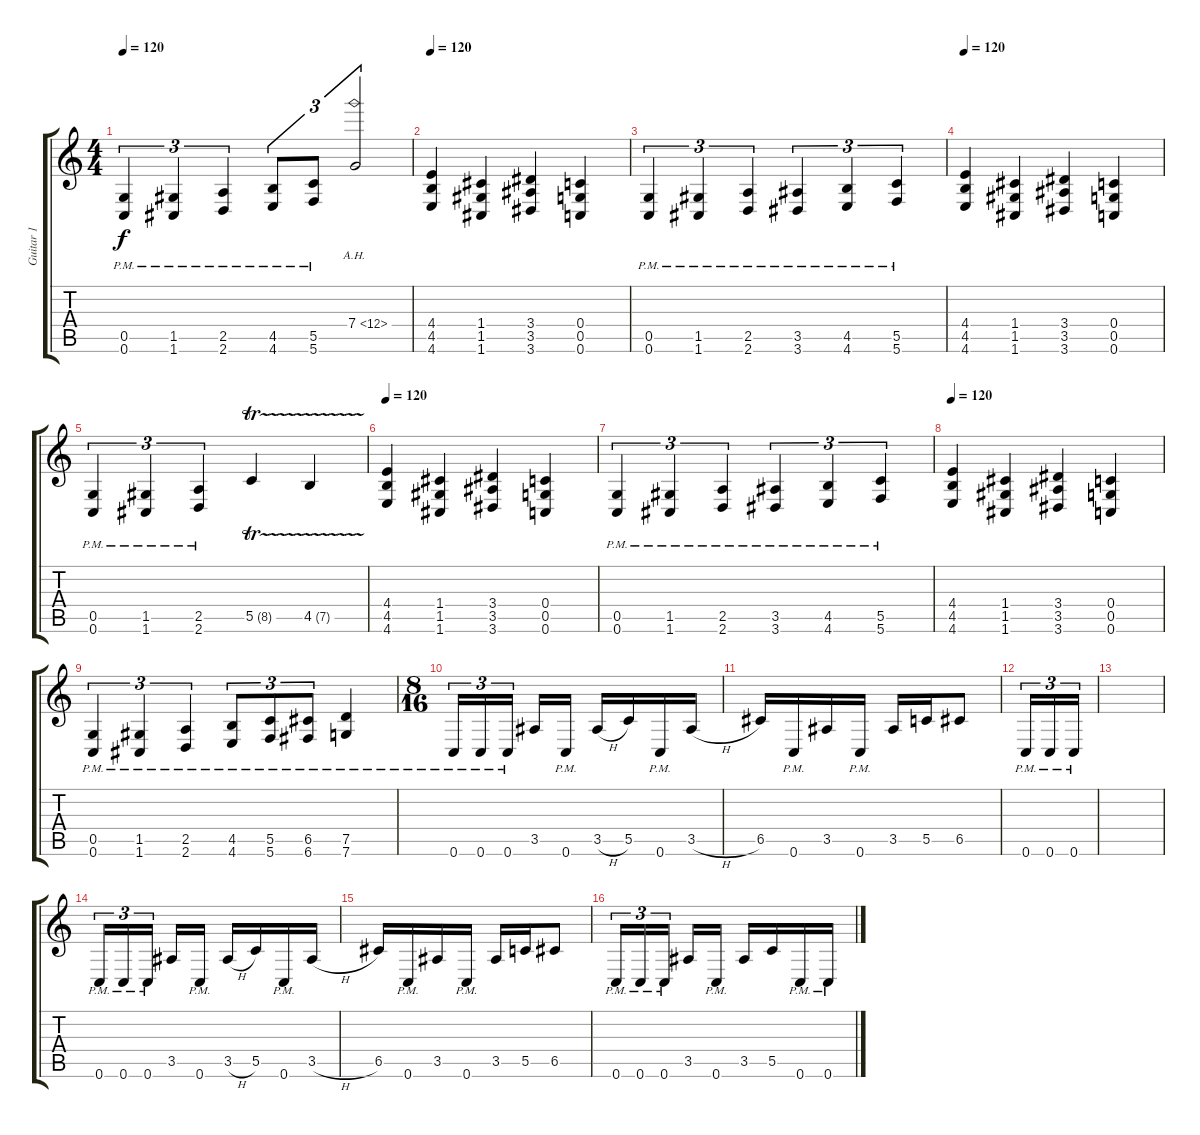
\track ("Guitar 1" "Guitar 1") {instrument distortionguitar}
\staff {score tabs}
\tuning (D4 A3 F3 C3 G2 C2) {hide}
\ts (4 4)
\tempo 120
\clef g2
\ks c
(0.5{pm} 0.6{pm}).4{tu (3 2) dy f} (1.5{pm} 1.6{pm}).4{tu (3 2)} (2.5{pm} 2.6{pm}).4{tu (3 2)} (4.5{pm} 4.6{pm}).8{tu (3 2)} (5.5{pm} 5.6{pm}).8{tu (3 2)} 7.4{ah 5}.2{tu (3 2)} |
\tempo 120
(4.4 4.5 4.6).4 (1.4 1.5 1.6).4 (3.4 3.5 3.6).4 (0.4 0.5 0.6).4 |
(0.5{pm} 0.6{pm}).4{tu (3 2)} (1.5{pm} 1.6{pm}).4{tu (3 2)} (2.5{pm} 2.6{pm}).4{tu (3 2)} (3.5{pm} 3.6{pm}).4{tu (3 2)} (4.5{pm} 4.6{pm}).4{tu (3 2)} (5.5{pm} 5.6{pm}).4{tu (3 2)} |
\tempo 120
(4.4 4.5 4.6).4 (1.4 1.5 1.6).4 (3.4 3.5 3.6).4 (0.4 0.5 0.6).4 |
(0.5{pm} 0.6{pm}).4{tu (3 2)} (1.5{pm} 1.6{pm}).4{tu (3 2)} (2.5{pm} 2.6{pm}).4{tu (3 2)} 5.5{tr (8 32)}.4 4.5{tr (7 32)}.4 |
\tempo 120
(4.4 4.5 4.6).4 (1.4 1.5 1.6).4 (3.4 3.5 3.6).4 (0.4 0.5 0.6).4 |
(0.5{pm} 0.6{pm}).4{tu (3 2)} (1.5{pm} 1.6{pm}).4{tu (3 2)} (2.5{pm} 2.6{pm}).4{tu (3 2)} (3.5{pm} 3.6{pm}).4{tu (3 2)} (4.5{pm} 4.6{pm}).4{tu (3 2)} (5.5{pm} 5.6{pm}).4{tu (3 2)} |
\tempo 120
(4.4 4.5 4.6).4 (1.4 1.5 1.6).4 (3.4 3.5 3.6).4 (0.4 0.5 0.6).4 |
(0.5{pm} 0.6{pm}).4{tu (3 2)} (1.5{pm} 1.6{pm}).4{tu (3 2)} (2.5{pm} 2.6{pm}).4{tu (3 2)} (4.5{pm} 4.6{pm}).8{tu (3 2)} (5.5{pm} 5.6{pm}).8{tu (3 2)} (6.5{pm} 6.6{pm}).8{tu (3 2)} (7.5{pm} 7.6{pm}).4 |
\ts (8 16)
0.6{pm}.16{tu (3 2)} 0.6{pm}.16{tu (3 2)} 0.6{pm}.16{tu (3 2)} 3.5.16 0.6{pm}.16 3.5{h}.16 5.5.16 0.6{pm}.16 3.5{h}.16 |
6.5.16 0.6{pm}.16 3.5.16 0.6{pm}.16 3.5.16 5.5.16 6.5.8 |
0.6{pm}.16{tu (3 2)} 0.6{pm}.16{tu (3 2)} 0.6{pm}.16{tu (3 2)} |
|
0.6{pm}.16{tu (3 2)} 0.6{pm}.16{tu (3 2)} 0.6{pm}.16{tu (3 2)} 3.5.16 0.6{pm}.16 3.5{h}.16 5.5.16 0.6{pm}.16 3.5{h}.16 |
6.5.16 0.6{pm}.16 3.5.16 0.6{pm}.16 3.5.16 5.5.16 6.5.8 |
0.6{pm}.16{tu (3 2)} 0.6{pm}.16{tu (3 2)} 0.6{pm}.16{tu (3 2)} 3.5.16 0.6{pm}.16 3.5.16 5.5.16 0.6{pm}.16 0.6{pm}.16
